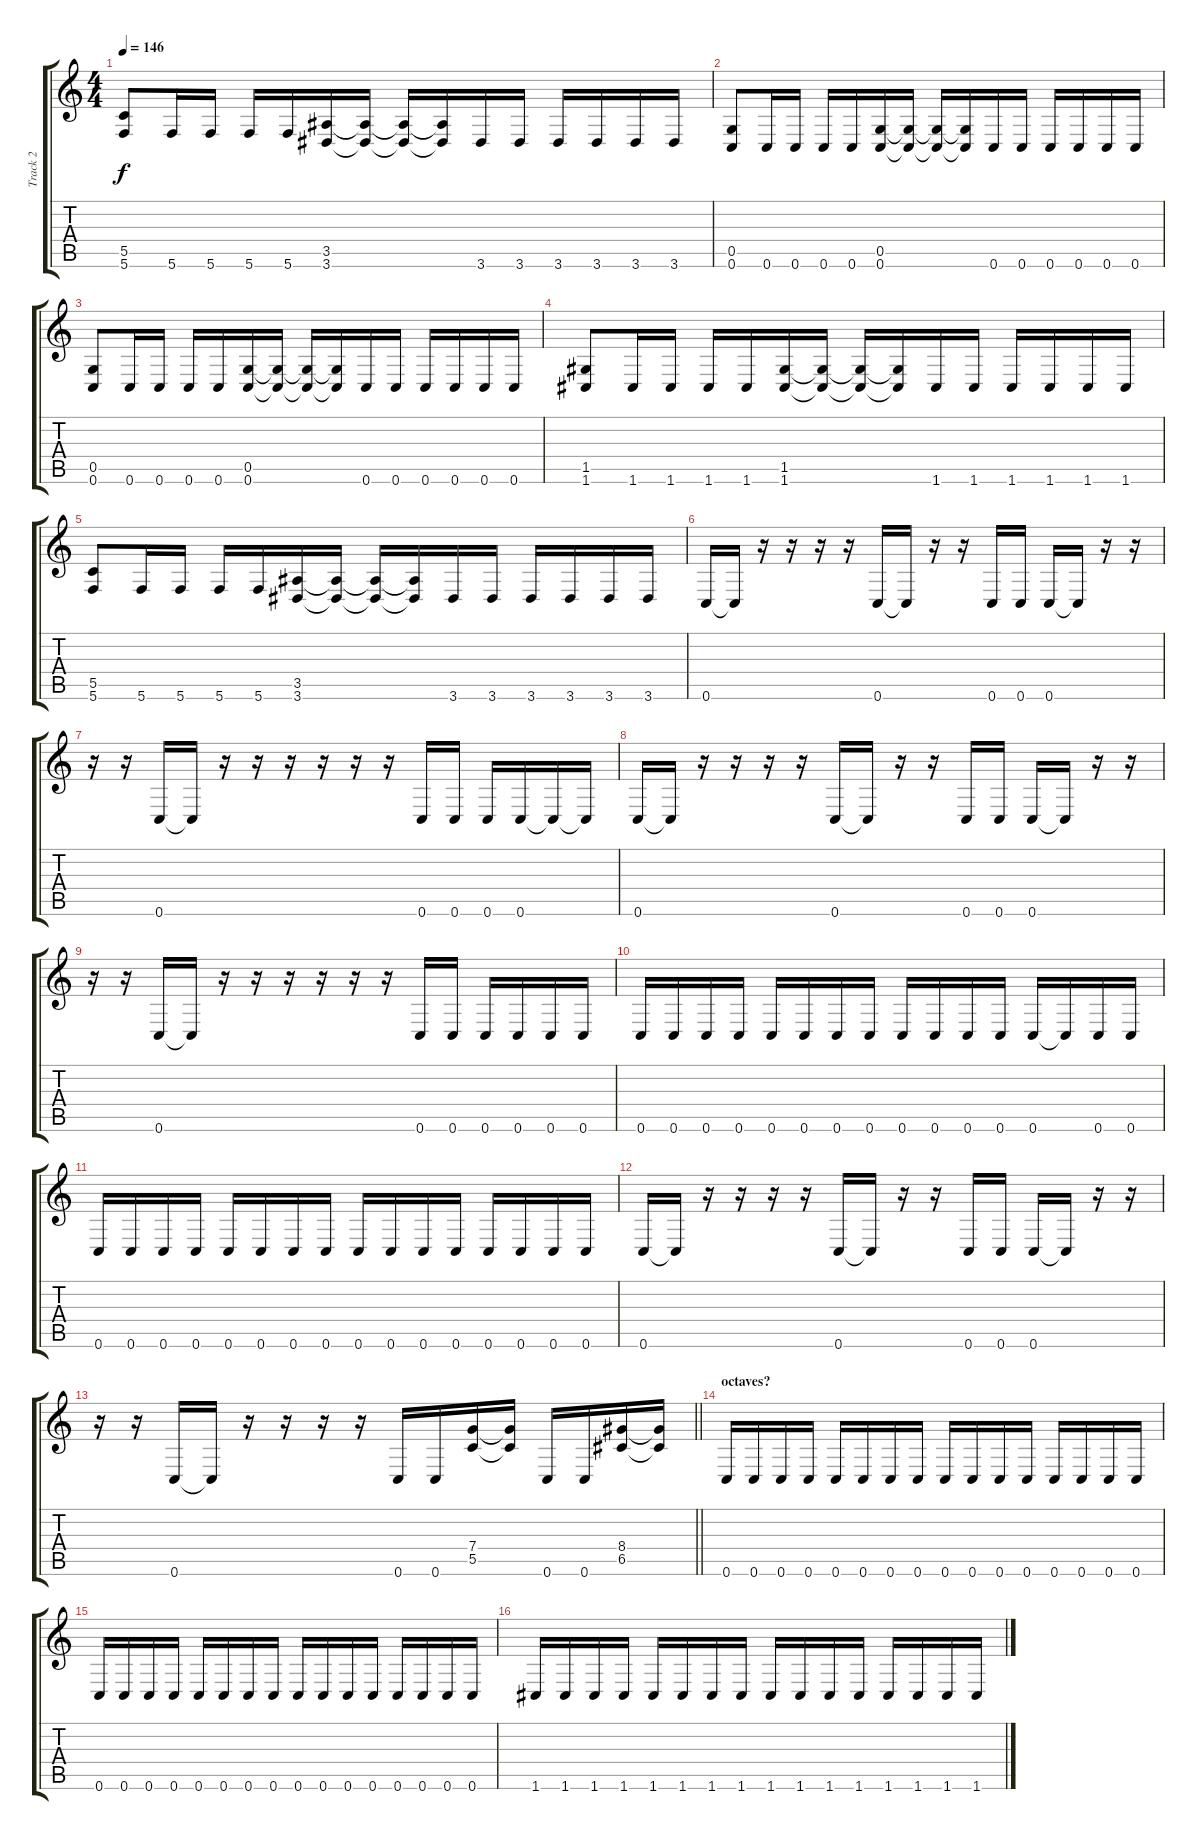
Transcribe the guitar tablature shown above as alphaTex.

\track ("Track 2" "Track 2") {instrument distortionguitar bank 255}
\staff {score tabs}
\tuning (D4 A3 F3 C3 G2 C2) {hide}
\ts (4 4)
\tempo 146
\clef g2
\ks c
(5.5 5.6).8{dy f} 5.6.16 5.6.16 5.6.16 5.6.16 (3.5 3.6).16 (3.5{t} 3.6{t}).16 (3.5{t} 3.6{t}).16 (3.5{t} 3.6{t}).16 3.6.16 3.6.16 3.6.16 3.6.16 3.6.16 3.6.16 |
(0.5 0.6).8 0.6.16 0.6.16 0.6.16 0.6.16 (0.5 0.6).16 (0.5{t} 0.6{t}).16 (0.5{t} 0.6{t}).16 (0.5{t} 0.6{t}).16 0.6.16 0.6.16 0.6.16 0.6.16 0.6.16 0.6.16 |
(0.5 0.6).8 0.6.16 0.6.16 0.6.16 0.6.16 (0.5 0.6).16 (0.5{t} 0.6{t}).16 (0.5{t} 0.6{t}).16 (0.5{t} 0.6{t}).16 0.6.16 0.6.16 0.6.16 0.6.16 0.6.16 0.6.16 |
(1.5 1.6).8 1.6.16 1.6.16 1.6.16 1.6.16 (1.5 1.6).16 (1.5{t} 1.6{t}).16 (1.5{t} 1.6{t}).16 (1.5{t} 1.6{t}).16 1.6.16 1.6.16 1.6.16 1.6.16 1.6.16 1.6.16 |
(5.5 5.6).8 5.6.16 5.6.16 5.6.16 5.6.16 (3.5 3.6).16 (3.5{t} 3.6{t}).16 (3.5{t} 3.6{t}).16 (3.5{t} 3.6{t}).16 3.6.16 3.6.16 3.6.16 3.6.16 3.6.16 3.6.16 |
0.6.16 0.6{t}.16 r.16 r.16 r.16 r.16 0.6.16 0.6{t}.16 r.16 r.16 0.6.16 0.6.16 0.6.16 0.6{t}.16 r.16 r.16 |
r.16 r.16 0.6.16 0.6{t}.16 r.16 r.16 r.16 r.16 r.16 r.16 0.6.16 0.6.16 0.6.16 0.6.16 0.6{t}.16 0.6{t}.16 |
0.6.16 0.6{t}.16 r.16 r.16 r.16 r.16 0.6.16 0.6{t}.16 r.16 r.16 0.6.16 0.6.16 0.6.16 0.6{t}.16 r.16 r.16 |
r.16 r.16 0.6.16 0.6{t}.16 r.16 r.16 r.16 r.16 r.16 r.16 0.6.16 0.6.16 0.6.16 0.6.16 0.6.16 0.6.16 |
0.6.16 0.6.16 0.6.16 0.6.16 0.6.16 0.6.16 0.6.16 0.6.16 0.6.16 0.6.16 0.6.16 0.6.16 0.6.16 0.6{t}.16 0.6.16 0.6.16 |
0.6.16 0.6.16 0.6.16 0.6.16 0.6.16 0.6.16 0.6.16 0.6.16 0.6.16 0.6.16 0.6.16 0.6.16 0.6.16 0.6.16 0.6.16 0.6.16 |
0.6.16 0.6{t}.16 r.16 r.16 r.16 r.16 0.6.16 0.6{t}.16 r.16 r.16 0.6.16 0.6.16 0.6.16 0.6{t}.16 r.16 r.16 |
\barLineRight lightlight
r.16 r.16 0.6.16 0.6{t}.16 r.16 r.16 r.16 r.16 0.6.16 0.6.16 (7.4 5.5).16 (7.4{t} 5.5{t}).16 0.6.16 0.6.16 (8.4 6.5).16 (8.4{t} 6.5{t}).16 |
\section ("" "octaves?")
0.6.16 0.6.16 0.6.16 0.6.16 0.6.16 0.6.16 0.6.16 0.6.16 0.6.16 0.6.16 0.6.16 0.6.16 0.6.16 0.6.16 0.6.16 0.6.16 |
0.6.16 0.6.16 0.6.16 0.6.16 0.6.16 0.6.16 0.6.16 0.6.16 0.6.16 0.6.16 0.6.16 0.6.16 0.6.16 0.6.16 0.6.16 0.6.16 |
1.6.16 1.6.16 1.6.16 1.6.16 1.6.16 1.6.16 1.6.16 1.6.16 1.6.16 1.6.16 1.6.16 1.6.16 1.6.16 1.6.16 1.6.16 1.6.16
